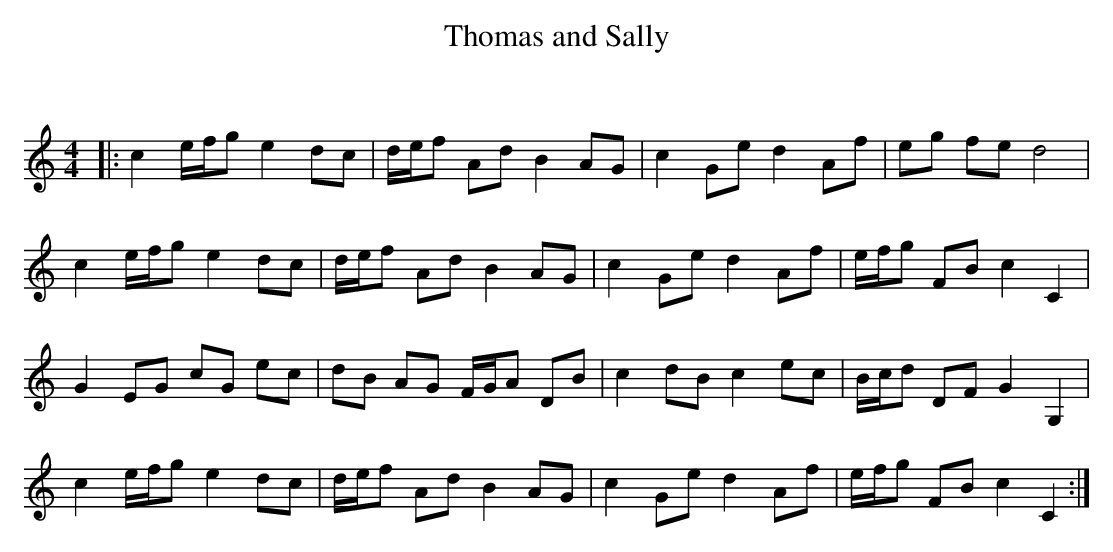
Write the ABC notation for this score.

X:1
T: Thomas and Sally
C:
Q: 232
K:C
M:4/4
L:1/8
|:c2 e1/2f1/2g e2 dc|d1/2e1/2f Ad B2 AG|c2 Ge d2 Af|eg fe d4|
c2 e1/2f1/2g e2 dc|d1/2e1/2f Ad B2 AG|c2 Ge d2 Af|e1/2f1/2g FB c2 C2|
G2 EG cG ec|dB AG F1/2G1/2A DB|c2 dB c2 ec|B1/2c1/2d DF G2 G,2|
c2 e1/2f1/2g e2 dc|d1/2e1/2f Ad B2 AG|c2 Ge d2 Af|e1/2f1/2g FB c2 C2:|
